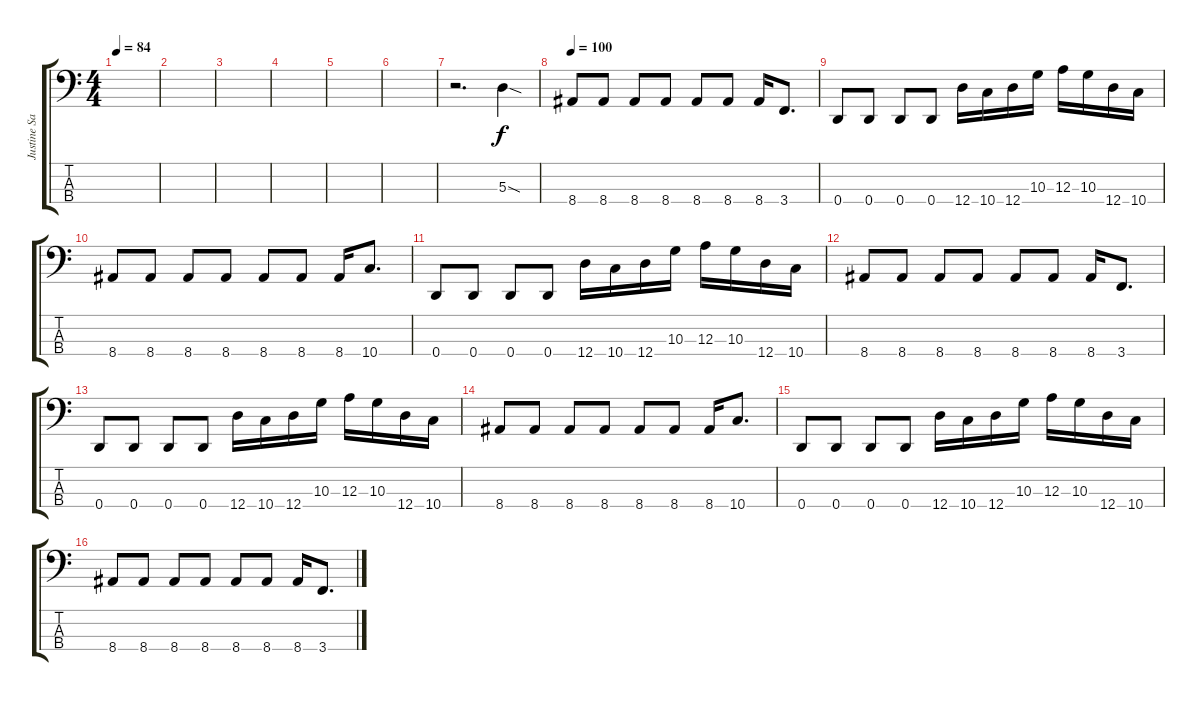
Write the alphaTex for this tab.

\track ("Justine Sane" "Justine Sa") {instrument electricbasspick}
\staff {score tabs}
\tuning (G2 D2 A1 D1) {hide}
\ts (4 4)
\tempo 84
\clef f4
\ks c
|
|
|
|
|
|
r.2{d} 5.3{sod}.4 |
\tempo 100
8.4.8 8.4.8 8.4.8 8.4.8 8.4.8 8.4.8 8.4.16 3.4.8{d} |
0.4.8 0.4.8 0.4.8 0.4.8 12.4.16 10.4.16 12.4.16 10.3.16 12.3.16 10.3.16 12.4.16 10.4.16 |
8.4.8 8.4.8 8.4.8 8.4.8 8.4.8 8.4.8 8.4.16 10.4.8{d} |
0.4.8 0.4.8 0.4.8 0.4.8 12.4.16 10.4.16 12.4.16 10.3.16 12.3.16 10.3.16 12.4.16 10.4.16 |
8.4.8 8.4.8 8.4.8 8.4.8 8.4.8 8.4.8 8.4.16 3.4.8{d} |
0.4.8 0.4.8 0.4.8 0.4.8 12.4.16 10.4.16 12.4.16 10.3.16 12.3.16 10.3.16 12.4.16 10.4.16 |
8.4.8 8.4.8 8.4.8 8.4.8 8.4.8 8.4.8 8.4.16 10.4.8{d} |
0.4.8 0.4.8 0.4.8 0.4.8 12.4.16 10.4.16 12.4.16 10.3.16 12.3.16 10.3.16 12.4.16 10.4.16 |
8.4.8 8.4.8 8.4.8 8.4.8 8.4.8 8.4.8 8.4.16 3.4.8{d}
